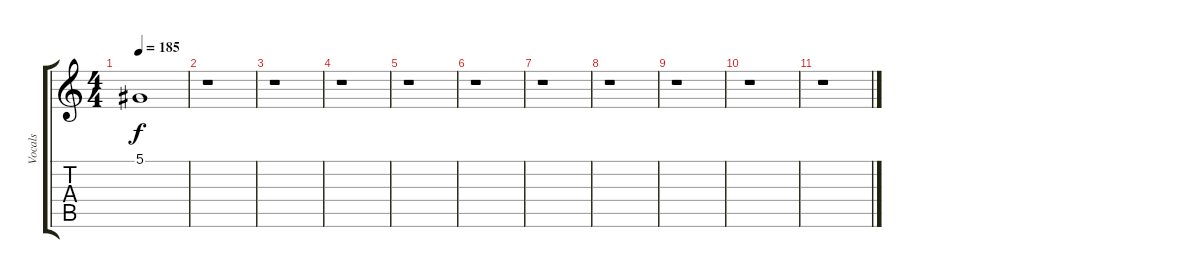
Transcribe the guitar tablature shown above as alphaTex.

\track ("Vocals" "Vocals") {instrument lead6voice}
\staff {score tabs}
\tuning (Eb4 Bb3 Gb3 Db3 Ab2 Eb2) {hide}
\ts (4 4)
\tempo 185
\clef g2
\ks c
5.1.1{dy f} |
r.1 |
r.1 |
r.1 |
r.1 |
r.1 |
r.1 |
r.1 |
r.1 |
r.1 |
r.1
